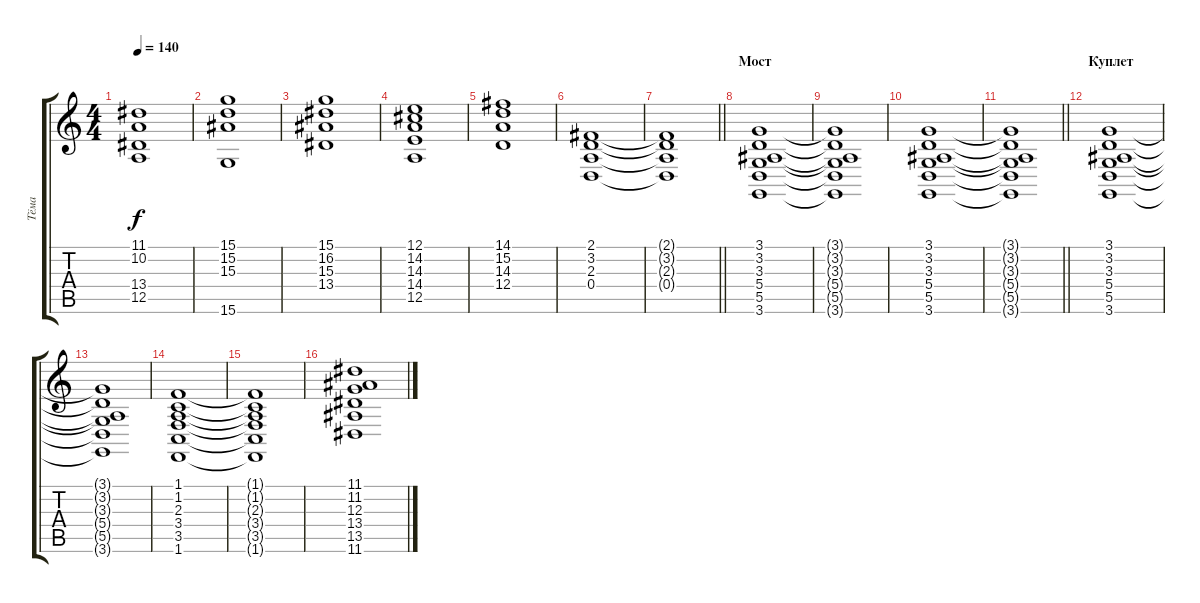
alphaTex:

\track ("Тёма" "Тёма") {instrument stringensemble1}
\staff {score tabs}
\tuning (E4 B3 G3 D3 A2 E2) {hide}
\ts (4 4)
\tempo 140
\clef g2
\ks c
(11.1 10.2 13.4 12.5).1{dy f} |
(15.1 15.2 15.3 15.6).1 |
(15.1 16.2 15.3 13.4).1 |
(12.1 14.2 14.3 14.4 12.5).1 |
(14.1 15.2 14.3 12.4).1 |
(2.1 3.2 2.3 0.4).1 |
\barLineRight lightlight
(2.1{t} 3.2{t} 2.3{t} 0.4{t}).1 |
\section ("" "Мост")
(3.1 3.2 3.3 5.4 5.5 3.6).1 |
(3.1{t} 3.2{t} 3.3{t} 5.4{t} 5.5{t} 3.6{t}).1 |
(3.1 3.2 3.3 5.4 5.5 3.6).1 |
\barLineRight lightlight
(3.1{t} 3.2{t} 3.3{t} 5.4{t} 5.5{t} 3.6{t}).1 |
\section ("" "Куплет")
(3.1 3.2 3.3 5.4 5.5 3.6).1 |
(3.1{t} 3.2{t} 3.3{t} 5.4{t} 5.5{t} 3.6{t}).1 |
(1.1 1.2 2.3 3.4 3.5 1.6).1 |
(1.1{t} 1.2{t} 2.3{t} 3.4{t} 3.5{t} 1.6{t}).1 |
(11.1 11.2 12.3 13.4 13.5 11.6).1
